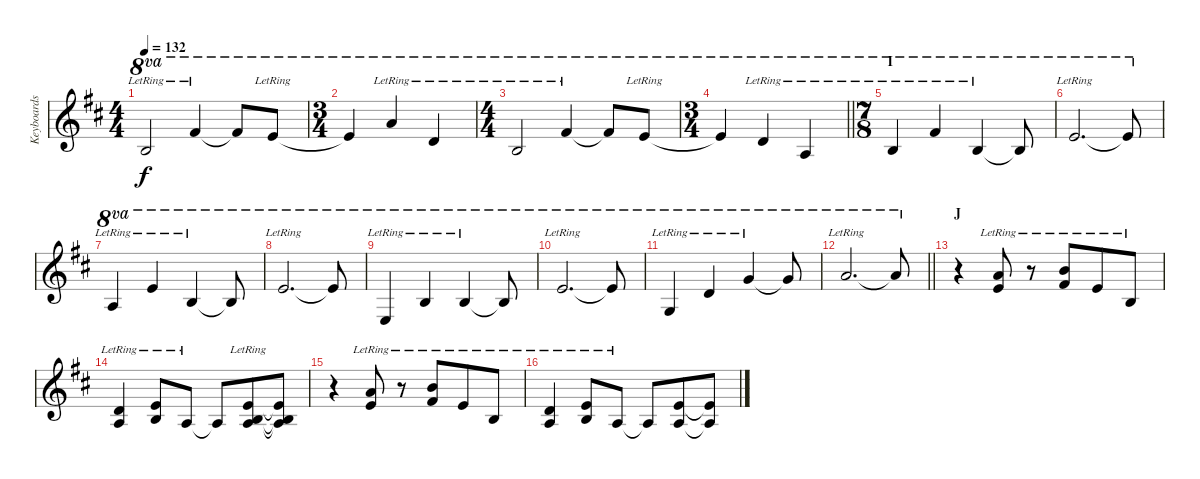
\track ("Keyboards (high register)" "Keyboards ") {instrument acousticgrandpiano}
\staff {score}
\tuning (E4 B3 G3 D3 A2 E2 B1) {hide}
\ts (4 4)
\tempo 132
\clef g2
\ks bminor
21.4{lr}.2{ot 8va dy f} 19.2{lr}.4{ot 8va} 19.2{t}.8{ot 8va} 12.1{lr}.8{ot 8va} |
\ts (3 4)
12.1{t}.4{ot 8va} 22.2{lr}.4{ot 8va} 19.3{lr}.4{ot 8va} |
\ts (4 4)
21.4{lr}.2{ot 8va} 19.2{lr}.4{ot 8va} 19.2{t}.8{ot 8va} 12.1{lr}.8{ot 8va} |
\ts (3 4)
\barLineRight lightlight
12.1{t}.4{ot 8va} 19.3{lr}.4{ot 8va} 19.4{lr}.4{ot 8va} |
\ts (7 8)
\section ("" "I")
21.4{lr}.4{ot 8va} 23.3{lr}.4{ot 8va} 12.2{lr}.4{ot 8va} 12.2{t}.8{ot 8va} |
12.1{lr}.2{d ot 8va} 12.1{t}.8{ot 8va} |
19.4{lr}.4{ot 8va} 21.3{lr}.4{ot 8va} 12.2{lr}.4{ot 8va} 12.2{t}.8{ot 8va} |
12.1{lr}.2{d ot 8va} 12.1{t}.8{ot 8va} |
14.4{lr}.4{ot 8va} 16.3{lr}.4{ot 8va} 12.2{lr}.4{ot 8va} 12.2{t}.8{ot 8va} |
12.1{lr}.2{d ot 8va} 12.1{t}.8{ot 8va} |
17.4{lr}.4{ot 8va} 19.3{lr}.4{ot 8va} 20.2{lr}.4{ot 8va} 20.2{t}.8{ot 8va} |
\barLineRight lightlight
17.1{lr}.2{d ot 8va} 17.1{t}.8{ot 8va} |
\section ("" "J")
r.4{volume 11 instrument electricgrandpiano} (5.1{lr} 5.2{lr}).8 r.8 (7.1{lr} 7.2{lr}).8 9.3{lr}.8 9.4{lr}.8 |
(7.3{lr} 7.4{lr}).4 (9.3{lr} 9.4{lr}).8 7.4{lr}.8 7.4{t}.8 (5.2{lr} 4.3{lr} 7.4{lr}).8 (5.2{t} 4.3{t} 7.4{t}).8 |
r.4 (14.3{lr} 14.4{lr}).8 r.8 (16.3{lr} 16.4{lr}).8 19.5{lr}.8 19.6{lr}.8 |
(12.4{lr} 12.5{lr}).4 (14.4{lr} 14.5{lr}).8 17.6{lr}.8 17.6{t}.8 (14.4 17.6).8 (14.4{t} 17.6{t}).8
